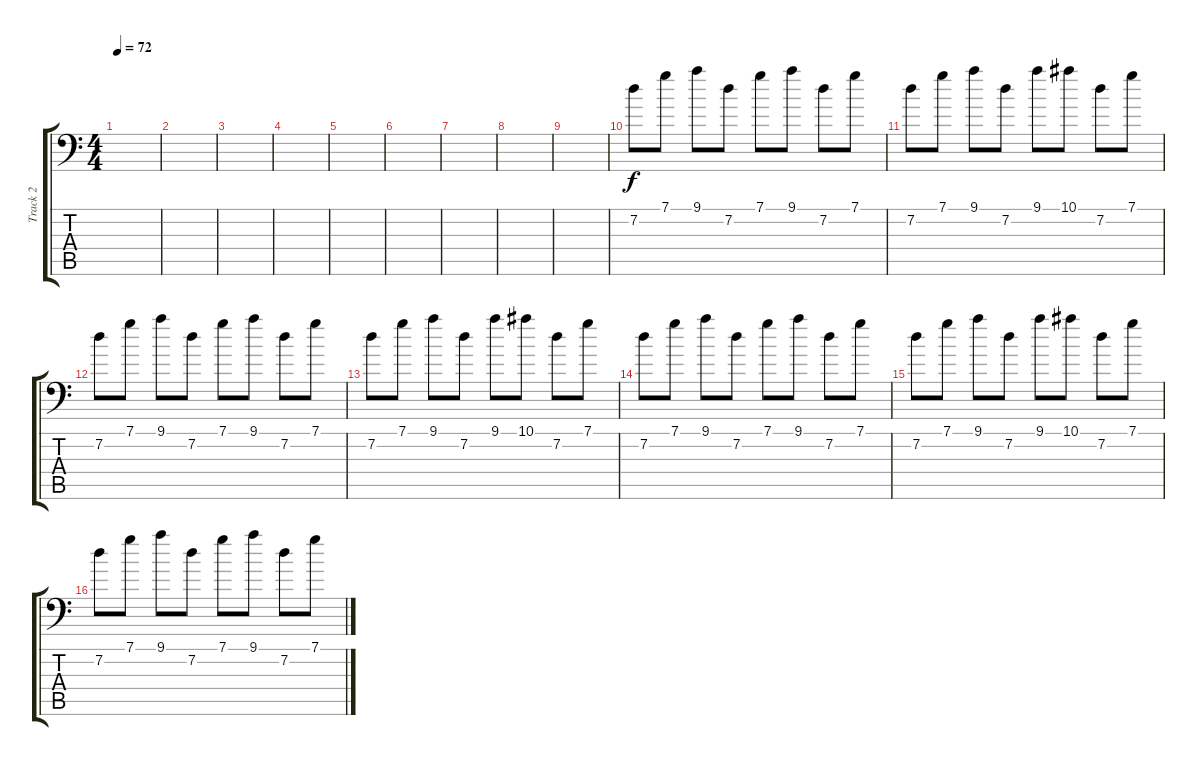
\track ("Track 2" "Track 2") {instrument acousticguitarsteel}
\staff {score tabs}
\tuning (C4 G3 Eb3 Bb2 F2 Bb1) {hide}
\ts (4 4)
\tempo 72
\clef f4
\ks c
|
|
|
|
|
|
|
|
|
7.2.8 7.1.8 9.1.8 7.2.8 7.1.8 9.1.8 7.2.8 7.1.8 |
7.2.8 7.1.8 9.1.8 7.2.8 9.1.8 10.1.8 7.2.8 7.1.8 |
7.2.8 7.1.8 9.1.8 7.2.8 7.1.8 9.1.8 7.2.8 7.1.8 |
7.2.8 7.1.8 9.1.8 7.2.8 9.1.8 10.1.8 7.2.8 7.1.8 |
7.2.8 7.1.8 9.1.8 7.2.8 7.1.8 9.1.8 7.2.8 7.1.8 |
7.2.8 7.1.8 9.1.8 7.2.8 9.1.8 10.1.8 7.2.8 7.1.8 |
7.2.8 7.1.8 9.1.8 7.2.8 7.1.8 9.1.8 7.2.8 7.1.8
